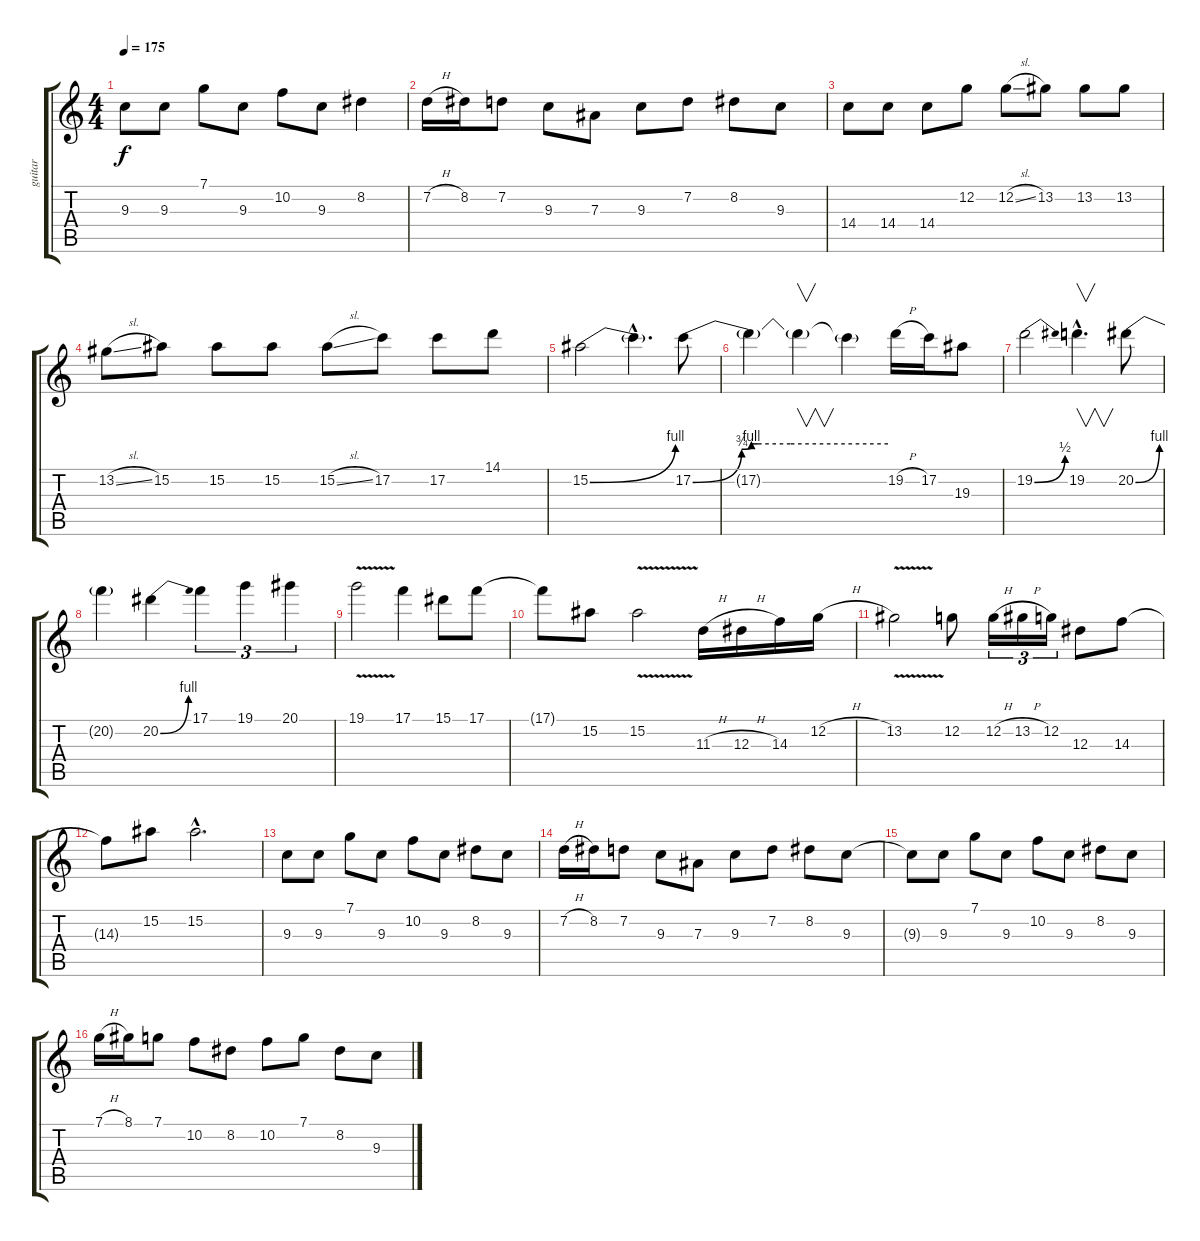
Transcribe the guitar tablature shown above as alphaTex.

\track ("guitar" "guitar") {instrument distortionguitar}
\staff {score tabs}
\tuning (C4 G3 Eb3 Bb2 F2 C2) {hide}
\ts (4 4)
\tempo 175
\clef g2
\ks c
9.3{t}.8{dy f} 9.3.8 7.1.8 9.3.8 10.2.8 9.3.8 8.2.4 |
7.2{h}.16 8.2.16 7.2.8 9.3.8 7.3.8 9.3.8 7.2.8 8.2.8 9.3.8 |
14.4.8 14.4.8 14.4.8 12.2.8 12.2{sl}.8 13.2.8 13.2.8 13.2.8 |
13.2{sl}.8 15.2.8 15.2.8 15.2.8 15.2{sl}.8 17.2.8 17.2.8 14.1.8 |
15.2{be (bend 0 0 60 4)}.2 15.2{hac t}.4{d} 17.2{be (custom 0 0 15 3 18 4 20 4 30 4 60 4)}.8 |
17.2{t}.4 17.2{t}.4{v} 17.2{t}.4 19.2{h}.16 17.2.16 19.3.8 |
19.2{be (bend 0 0 60 2)}.2 19.2{hac}.4{v d} 20.2{be (bend 0 0 60 4)}.8 |
20.2{t}.4 20.2{be (bend 0 0 60 4)}.4 17.1.4{tu (3 2)} 19.1.4{tu (3 2)} 20.1.4{tu (3 2)} |
19.1{v}.2 17.1.4 15.1.8 17.1.8 |
17.1{t}.8 15.2.8 15.2{v}.2 11.3{h}.16 12.3{h}.16 14.3.16 12.2{h}.16 |
13.2{v}.2 12.2.8 12.2{h}.16{tu (3 2)} 13.2{h}.16{tu (3 2)} 12.2.16{tu (3 2)} 12.3.8 14.3.8 |
14.3{t}.8 15.2.8 15.2{hac}.2{d} |
9.3.8 9.3.8 7.1.8 9.3.8 10.2.8 9.3.8 8.2.8 9.3.8 |
7.2{h}.16 8.2.16 7.2.8 9.3.8 7.3.8 9.3.8 7.2.8 8.2.8 9.3.8 |
9.3{t}.8 9.3.8 7.1.8 9.3.8 10.2.8 9.3.8 8.2.8 9.3.8 |
7.1{h}.16 8.1.16 7.1.8 10.2.8 8.2.8 10.2.8 7.1.8 8.2.8 9.3.8
